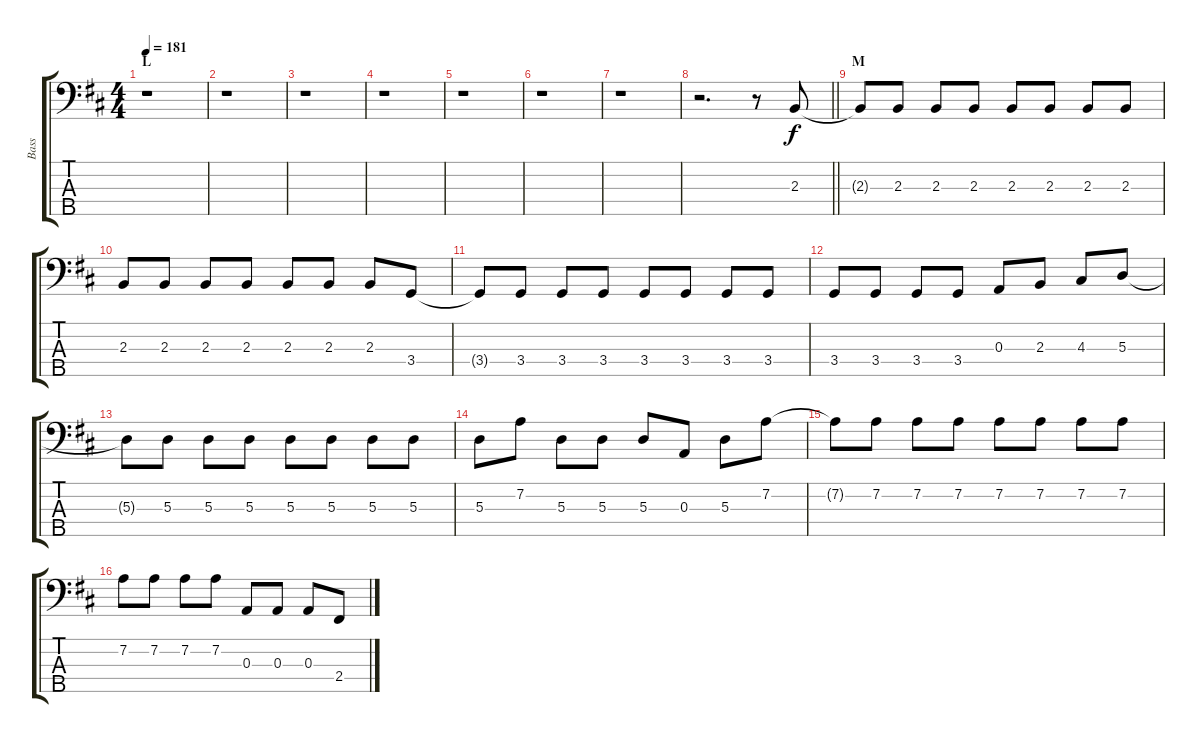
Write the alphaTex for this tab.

\track ("Bass" "Bass") {instrument electricbassfinger}
\staff {score tabs}
\tuning (G2 D2 A1 E1 B0) {hide}
\ts (4 4)
\section ("" "L")
\tempo 181
\clef f4
\ks d
r.1{dy f} |
r.1 |
r.1 |
r.1 |
r.1 |
r.1 |
r.1 |
\barLineRight lightlight
r.2{d} r.8 2.3.8 |
\section ("" "M")
2.3{t}.8 2.3.8 2.3.8 2.3.8 2.3.8 2.3.8 2.3.8 2.3.8 |
2.3.8 2.3.8 2.3.8 2.3.8 2.3.8 2.3.8 2.3.8 3.4.8 |
3.4{t}.8 3.4.8 3.4.8 3.4.8 3.4.8 3.4.8 3.4.8 3.4.8 |
3.4.8 3.4.8 3.4.8 3.4.8 0.3.8 2.3.8 4.3.8 5.3.8 |
5.3{t}.8 5.3.8 5.3.8 5.3.8 5.3.8 5.3.8 5.3.8 5.3.8 |
5.3.8 7.2.8 5.3.8 5.3.8 5.3.8 0.3.8 5.3.8 7.2.8 |
7.2{t}.8 7.2.8 7.2.8 7.2.8 7.2.8 7.2.8 7.2.8 7.2.8 |
7.2.8 7.2.8 7.2.8 7.2.8 0.3.8 0.3.8 0.3.8 2.4.8
